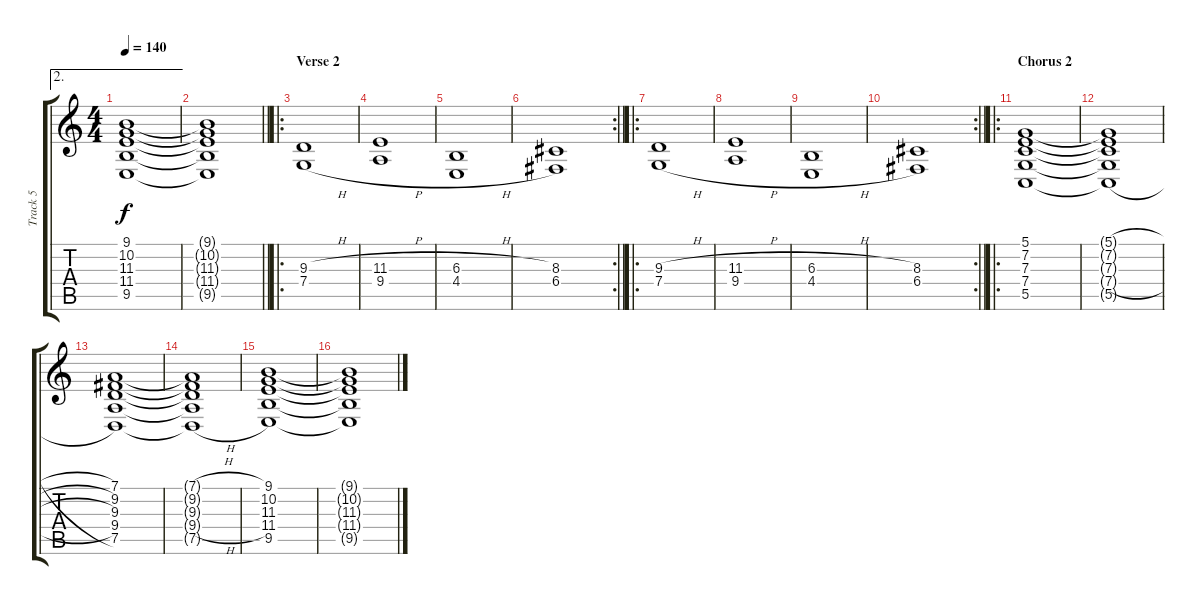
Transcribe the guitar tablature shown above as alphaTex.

\track ("Track 5" "Track 5") {instrument synthstrings1}
\staff {score tabs}
\tuning (D4 A3 F3 C3 G2 C2) {hide}
\ae 2
\ts (4 4)
\tempo 140
\clef g2
\ks c
(9.1 10.2 11.3 11.4 9.5).1{dy f} |
\barLineRight lightlight
(9.1{t} 10.2{t} 11.3{t} 11.4{t} 9.5{t}).1 |
\ro
\section ("" "Verse 2")
(9.3{h} 7.4{h}).1 |
(11.3{h} 9.4{h}).1 |
(6.3{h} 4.4{h}).1 |
\rc 2
\barLineRight lightlight
(8.3 6.4).1 |
\ro
(9.3{h} 7.4{h}).1 |
(11.3{h} 9.4{h}).1 |
(6.3{h} 4.4{h}).1 |
\rc 2
\barLineRight lightlight
(8.3 6.4).1 |
\ro
\section ("" "Chorus 2")
(5.1 7.2 7.3 7.4 5.5).1 |
(5.1{h t} 7.2{h t} 7.3{h t} 7.4{h t} 5.5{h t}).1 |
(7.1 9.2 9.3 9.4 7.5).1 |
(7.1{h t} 9.2{h t} 9.3{h t} 9.4{h t} 7.5{h t}).1 |
(9.1 10.2 11.3 11.4 9.5).1 |
(9.1{h t} 10.2{h t} 11.3{h t} 11.4{h t} 9.5{h t}).1
